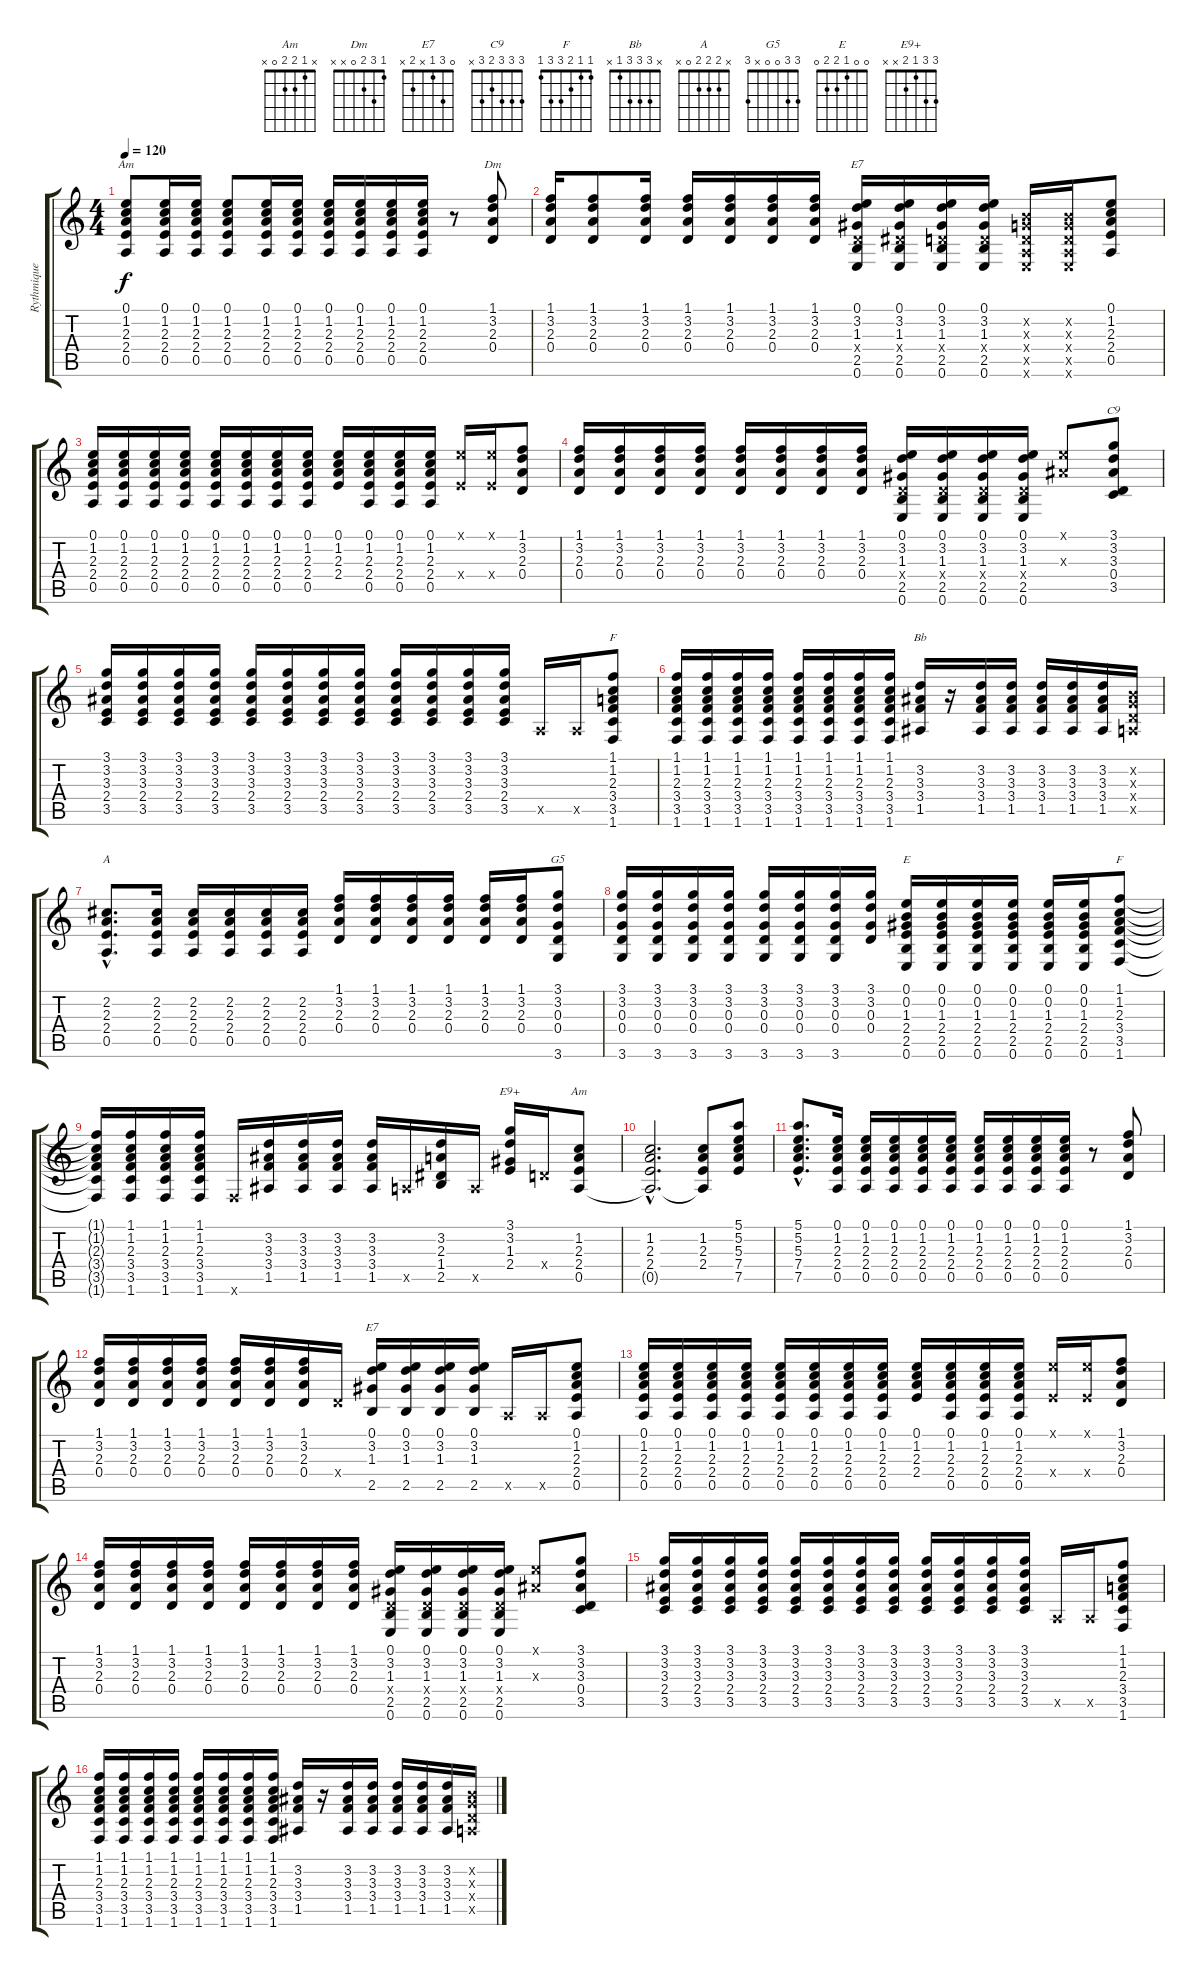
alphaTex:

\track ("Rythmique" "Rythmique") {instrument acousticguitarnylon}
\staff {score tabs}
\tuning (E4 B3 G3 D3 A2 E2) {hide}
\chord ("Am" 0 1 2 2 0 x)
\chord ("Dm" 1 3 2 0 x x)
\chord ("E7" 0 3 1 x 2 0)
\chord ("C9" 3 3 3 2 3 x)
\chord ("F" 1 1 2 3 0 1)
\chord ("Bb" x 3 3 3 1 x)
\chord ("A" x 2 2 2 0 x)
\chord ("G5" 3 3 0 0 x 3)
\chord ("E" 0 0 1 2 2 0)
\chord ("F" 1 1 2 3 3 1)
\chord ("E9+" 3 3 1 2 x x)
\chord ("Am" x 1 2 2 0 x)
\chord ("E7" 0 3 1 x 2 x)
\ts (4 4)
\tempo 120
\clef g2
\ks c
(0.1 1.2 2.3 2.4 0.5).8{ch "Am" dy f instrument acousticguitarnylon} (0.1 1.2 2.3 2.4 0.5).16 (0.1 1.2 2.3 2.4 0.5).16 (0.1 1.2 2.3 2.4 0.5).8 (0.1 1.2 2.3 2.4 0.5).16 (0.1 1.2 2.3 2.4 0.5).16 (0.1 1.2 2.3 2.4 0.5).16 (0.1 1.2 2.3 2.4 0.5).16 (0.1 1.2 2.3 2.4 0.5).16 (0.1 1.2 2.3 2.4 0.5).16 r.8 (1.1 3.2 2.3 0.4).8{ch "Dm"} |
(1.1 3.2 2.3 0.4).16 (1.1 3.2 2.3 0.4).8 (1.1 3.2 2.3 0.4).16 (1.1 3.2 2.3 0.4).16 (1.1 3.2 2.3 0.4).16 (1.1 3.2 2.3 0.4).16 (1.1 3.2 2.3 0.4).16 (0.1 3.2 1.3 0.4{x} 2.5 0.6).16{ch "E7"} (0.1 3.2 1.3 1.4{x} 2.5 0.6).16 (0.1 3.2 1.3 0.4{x} 2.5 0.6).16 (0.1 3.2 1.3 0.4{x} 2.5 0.6).16 (0.2{x} 0.3{x} 0.4{x} 0.5{x} 0.6{x}).16 (0.2{x} 0.3{x} 0.4{x} 0.5{x} 0.6{x}).16 (0.1 1.2 2.3 2.4 0.5).8 |
(0.1 1.2 2.3 2.4 0.5).16 (0.1 1.2 2.3 2.4 0.5).16 (0.1 1.2 2.3 2.4 0.5).16 (0.1 1.2 2.3 2.4 0.5).16 (0.1 1.2 2.3 2.4 0.5).16 (0.1 1.2 2.3 2.4 0.5).16 (0.1 1.2 2.3 2.4 0.5).16 (0.1 1.2 2.3 2.4 0.5).16 (0.1 1.2 2.3 2.4).16 (0.1 1.2 2.3 2.4 0.5).16 (0.1 1.2 2.3 2.4 0.5).16 (0.1 1.2 2.3 2.4 0.5).16 (0.1{x} 2.4{x}).16 (0.1{x} 2.4{x}).16 (1.1 3.2 2.3 0.4).8 |
(1.1 3.2 2.3 0.4).16 (1.1 3.2 2.3 0.4).16 (1.1 3.2 2.3 0.4).16 (1.1 3.2 2.3 0.4).16 (1.1 3.2 2.3 0.4).16 (1.1 3.2 2.3 0.4).16 (1.1 3.2 2.3 0.4).16 (1.1 3.2 2.3 0.4).16 (0.1 3.2 1.3 0.4{x} 2.5 0.6).16 (0.1 3.2 1.3 0.4{x} 2.5 0.6).16 (0.1 3.2 1.3 0.4{x} 2.5 0.6).16 (0.1 3.2 1.3 0.4{x} 2.5 0.6).16 (0.1{x} 3.3{x}).8 (3.1 3.2 3.3 0.4 3.5).8{ch "C9"} |
(3.1 3.2 3.3 2.4 3.5).16 (3.1 3.2 3.3 2.4 3.5).16 (3.1 3.2 3.3 2.4 3.5).16 (3.1 3.2 3.3 2.4 3.5).16 (3.1 3.2 3.3 2.4 3.5).16 (3.1 3.2 3.3 2.4 3.5).16 (3.1 3.2 3.3 2.4 3.5).16 (3.1 3.2 3.3 2.4 3.5).16 (3.1 3.2 3.3 2.4 3.5).16 (3.1 3.2 3.3 2.4 3.5).16 (3.1 3.2 3.3 2.4 3.5).16 (3.1 3.2 3.3 2.4 3.5).16 0.5{x}.16 0.5{x}.16 (1.1 1.2 2.3 3.4 3.5 1.6).8{ch "F"} |
(1.1 1.2 2.3 3.4 3.5 1.6).16 (1.1 1.2 2.3 3.4 3.5 1.6).16 (1.1 1.2 2.3 3.4 3.5 1.6).16 (1.1 1.2 2.3 3.4 3.5 1.6).16 (1.1 1.2 2.3 3.4 3.5 1.6).16 (1.1 1.2 2.3 3.4 3.5 1.6).16 (1.1 1.2 2.3 3.4 3.5 1.6).16 (1.1 1.2 2.3 3.4 3.5 1.6).16 (3.2 3.3 3.4 1.5).16{ch "Bb"} r.16 (3.2 3.3 3.4 1.5).16 (3.2 3.3 3.4 1.5).16 (3.2 3.3 3.4 1.5).16 (3.2 3.3 3.4 1.5).16 (3.2 3.3 3.4 1.5).16 (0.2{x} 0.3{x} 0.4{x} 0.5{x}).16 |
(2.2{hac} 2.3{hac} 2.4{hac} 0.5{hac}).8{d ch "A"} (2.2 2.3 2.4 0.5).16 (2.2 2.3 2.4 0.5).16 (2.2 2.3 2.4 0.5).16 (2.2 2.3 2.4 0.5).16 (2.2 2.3 2.4 0.5).16 (1.1 3.2 2.3 0.4).16 (1.1 3.2 2.3 0.4).16 (1.1 3.2 2.3 0.4).16 (1.1 3.2 2.3 0.4).16 (1.1 3.2 2.3 0.4).16 (1.1 3.2 2.3 0.4).16 (3.1 3.2 0.3 0.4 3.6).8{ch "G5"} |
(3.1 3.2 0.3 0.4 3.6).16 (3.1 3.2 0.3 0.4 3.6).16 (3.1 3.2 0.3 0.4 3.6).16 (3.1 3.2 0.3 0.4 3.6).16 (3.1 3.2 0.3 0.4 3.6).16 (3.1 3.2 0.3 0.4 3.6).16 (3.1 3.2 0.3 0.4 3.6).16 (3.1 3.2 0.3 0.4).16 (0.1 0.2 1.3 2.4 2.5 0.6).16{ch "E"} (0.1 0.2 1.3 2.4 2.5 0.6).16 (0.1 0.2 1.3 2.4 2.5 0.6).16 (0.1 0.2 1.3 2.4 2.5 0.6).16 (0.1 0.2 1.3 2.4 2.5 0.6).16 (0.1 0.2 1.3 2.4 2.5 0.6).16 (1.1 1.2 2.3 3.4 3.5 1.6).8{ch "F"} |
(1.1{t} 1.2{t} 2.3{t} 3.4{t} 3.5{t} 1.6{t}).16 (1.1 1.2 2.3 3.4 3.5 1.6).16 (1.1 1.2 2.3 3.4 3.5 1.6).16 (1.1 1.2 2.3 3.4 3.5 1.6).16 1.6{x}.16 (3.2 3.3 3.4 1.5).16 (3.2 3.3 3.4 1.5).16 (3.2 3.3 3.4 1.5).16 (3.2 3.3 3.4 1.5).16 0.5{x}.16 (3.2 2.3 1.4 2.5).16 0.5{x}.16 (3.1 3.2 1.3 2.4).16{ch "E9+"} 0.4{x}.16 (1.2 2.3 2.4 0.5).8{ch "Am"} |
(1.2{hac} 2.3{hac} 2.4{hac} 0.5{hac t}).2{d} (1.2 2.3 2.4 0.5{t}).8 (5.1 5.2 5.3 7.4 7.5).8 |
(5.1{hac} 5.2{hac} 5.3{hac} 7.4{hac} 7.5{hac}).8{d} (0.1 1.2 2.3 2.4 0.5).16 (0.1 1.2 2.3 2.4 0.5).16 (0.1 1.2 2.3 2.4 0.5).16 (0.1 1.2 2.3 2.4 0.5).16 (0.1 1.2 2.3 2.4 0.5).16 (0.1 1.2 2.3 2.4 0.5).16 (0.1 1.2 2.3 2.4 0.5).16 (0.1 1.2 2.3 2.4 0.5).16 (0.1 1.2 2.3 2.4 0.5).16 r.8 (1.1 3.2 2.3 0.4).8 |
(1.1 3.2 2.3 0.4).16 (1.1 3.2 2.3 0.4).16 (1.1 3.2 2.3 0.4).16 (1.1 3.2 2.3 0.4).16 (1.1 3.2 2.3 0.4).16 (1.1 3.2 2.3 0.4).16 (1.1 3.2 2.3 0.4).16 0.4{x}.16 (0.1 3.2 1.3 2.5).16{ch "E7"} (0.1 3.2 1.3 2.5).16 (0.1 3.2 1.3 2.5).16 (0.1 3.2 1.3 2.5).16 0.5{x}.16 0.5{x}.16 (0.1 1.2 2.3 2.4 0.5).8 |
(0.1 1.2 2.3 2.4 0.5).16 (0.1 1.2 2.3 2.4 0.5).16 (0.1 1.2 2.3 2.4 0.5).16 (0.1 1.2 2.3 2.4 0.5).16 (0.1 1.2 2.3 2.4 0.5).16 (0.1 1.2 2.3 2.4 0.5).16 (0.1 1.2 2.3 2.4 0.5).16 (0.1 1.2 2.3 2.4 0.5).16 (0.1 1.2 2.3 2.4).16 (0.1 1.2 2.3 2.4 0.5).16 (0.1 1.2 2.3 2.4 0.5).16 (0.1 1.2 2.3 2.4 0.5).16 (0.1{x} 2.4{x}).16 (0.1{x} 2.4{x}).16 (1.1 3.2 2.3 0.4).8 |
(1.1 3.2 2.3 0.4).16 (1.1 3.2 2.3 0.4).16 (1.1 3.2 2.3 0.4).16 (1.1 3.2 2.3 0.4).16 (1.1 3.2 2.3 0.4).16 (1.1 3.2 2.3 0.4).16 (1.1 3.2 2.3 0.4).16 (1.1 3.2 2.3 0.4).16 (0.1 3.2 1.3 0.4{x} 2.5 0.6).16 (0.1 3.2 1.3 0.4{x} 2.5 0.6).16 (0.1 3.2 1.3 0.4{x} 2.5 0.6).16 (0.1 3.2 1.3 0.4{x} 2.5 0.6).16 (0.1{x} 3.3{x}).8 (3.1 3.2 3.3 0.4 3.5).8 |
(3.1 3.2 3.3 2.4 3.5).16 (3.1 3.2 3.3 2.4 3.5).16 (3.1 3.2 3.3 2.4 3.5).16 (3.1 3.2 3.3 2.4 3.5).16 (3.1 3.2 3.3 2.4 3.5).16 (3.1 3.2 3.3 2.4 3.5).16 (3.1 3.2 3.3 2.4 3.5).16 (3.1 3.2 3.3 2.4 3.5).16 (3.1 3.2 3.3 2.4 3.5).16 (3.1 3.2 3.3 2.4 3.5).16 (3.1 3.2 3.3 2.4 3.5).16 (3.1 3.2 3.3 2.4 3.5).16 0.5{x}.16 0.5{x}.16 (1.1 1.2 2.3 3.4 3.5 1.6).8 |
(1.1 1.2 2.3 3.4 3.5 1.6).16 (1.1 1.2 2.3 3.4 3.5 1.6).16 (1.1 1.2 2.3 3.4 3.5 1.6).16 (1.1 1.2 2.3 3.4 3.5 1.6).16 (1.1 1.2 2.3 3.4 3.5 1.6).16 (1.1 1.2 2.3 3.4 3.5 1.6).16 (1.1 1.2 2.3 3.4 3.5 1.6).16 (1.1 1.2 2.3 3.4 3.5 1.6).16 (3.2 3.3 3.4 1.5).16 r.16 (3.2 3.3 3.4 1.5).16 (3.2 3.3 3.4 1.5).16 (3.2 3.3 3.4 1.5).16 (3.2 3.3 3.4 1.5).16 (3.2 3.3 3.4 1.5).16 (0.2{x} 0.3{x} 0.4{x} 0.5{x}).16
